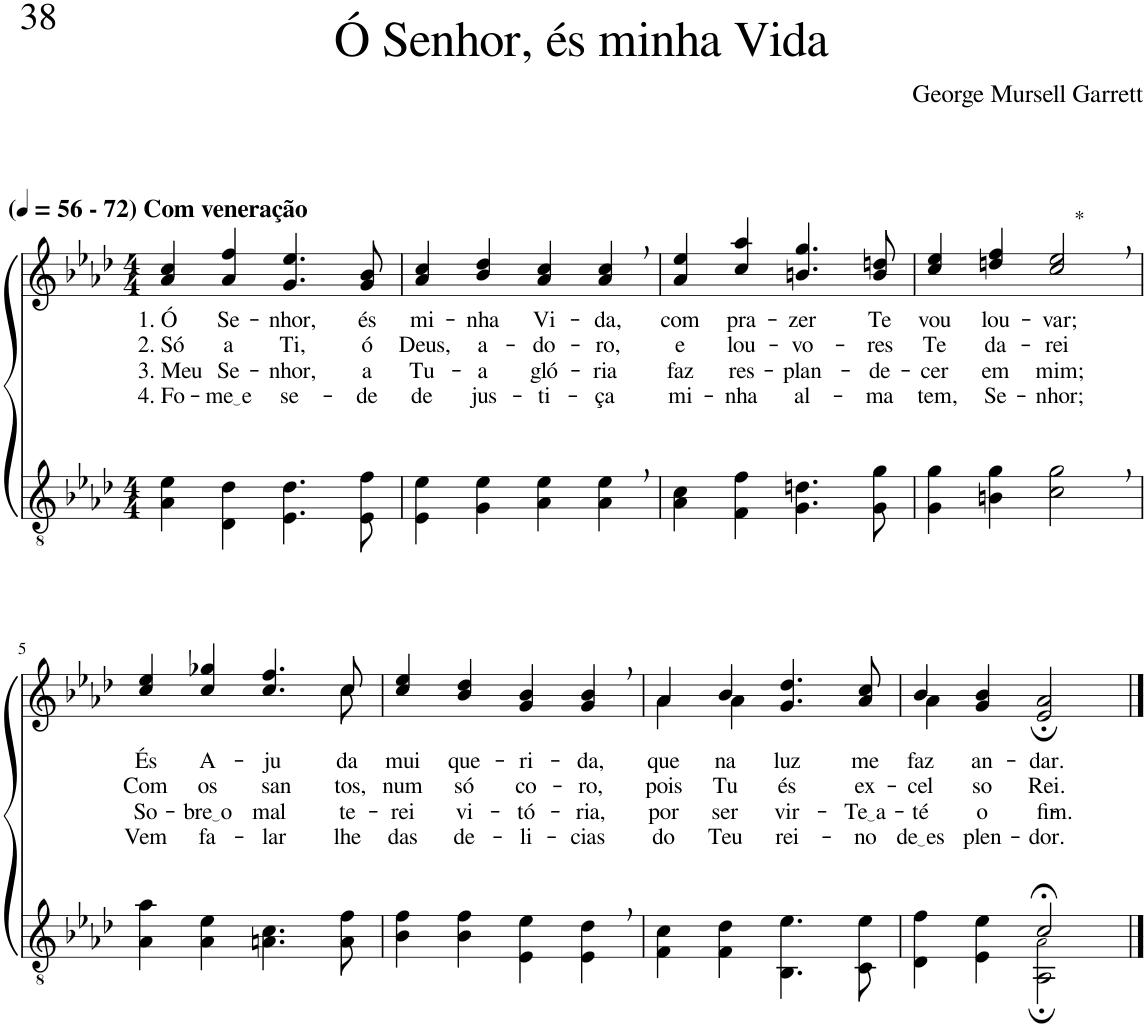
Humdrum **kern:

**kern	**kern	**text	**text	**text	**text
*part2	*part1	*part1	*part1	*part1	*part1
*staff2	*staff1	*staff1	*staff1	*staff1	*staff1
*I"Parte III e IV	*I"Parte I e II	*	*	*	*
*clefGv2	*clefG2	*	*	*	*
*Trd3c5	*Trd3c5	*	*	*	*
*k[b-e-a-d-]	*k[b-e-a-d-]	*	*	*	*
*M4/4	*M4/4	*	*	*	*
*MM56	*MM56	*	*	*	*
=1	=1	=1	=1	=1	=1
!	!LO:TX:a:B:t=(	!	!	!	!
!	!LO:TX:a:B:t=- 72) Com veneração	!	!	!	!
!	!	!LO:LY:b	!LO:LY:b	!LO:LY:b	!LO:LY:b
4A-\ 4e-\	4a-/ 4cc/	1. Ó	2. Só	3. Meu	4. Fo-
!	!	!LO:LY:b	!LO:LY:b	!LO:LY:b	!LO:LY:b
4D-\ 4d-\	4a-/ 4ff/	Se-	a	Se-	me e
!	!	!LO:LY:b	!LO:LY:b	!LO:LY:b	!LO:LY:b
4.E-\ 4.d-\	4.g/ 4.ee-/	-nhor,	Ti,	-nhor,	se-
!	!	!LO:LY:b	!LO:LY:b	!LO:LY:b	!LO:LY:b
8E-\ 8f\	8g/ 8b-/	és	ó	a	-de
=2	=2	=2	=2	=2	=2
!	!	!LO:LY:b	!LO:LY:b	!LO:LY:b	!LO:LY:b
4E-\ 4e-\	4a-/ 4cc/	mi-	Deus,	Tu-	de
!	!	!LO:LY:b	!LO:LY:b	!LO:LY:b	!LO:LY:b
4G\ 4e-\	4b-/ 4dd-/	-nha	a-	-a	jus-
!	!	!LO:LY:b	!LO:LY:b	!LO:LY:b	!LO:LY:b
4A-\ 4e-\	4a-/ 4cc/	Vi-	-do-	gló-	-ti-
!	!	!LO:LY:b	!LO:LY:b	!LO:LY:b	!LO:LY:b
4A-\, 4e-\,	4a-/, 4cc/,	-da,	-ro,	-ria	-ça
=3	=3	=3	=3	=3	=3
!	!	!LO:LY:b	!LO:LY:b	!LO:LY:b	!LO:LY:b
4A-\ 4c\	4a-/ 4ee-/	com	e	faz	mi-
!	!	!LO:LY:b	!LO:LY:b	!LO:LY:b	!LO:LY:b
4F\ 4f\	4cc/ 4aa-/	pra-	lou-	res-	-nha
!	!	!LO:LY:b	!LO:LY:b	!LO:LY:b	!LO:LY:b
4.G\ 4.dn\	4.bn/ 4.gg/	-zer	-vo-	-plan-	al-
!	!	!LO:LY:b	!LO:LY:b	!LO:LY:b	!LO:LY:b
8G\ 8g\	8b/ 8ddn/	Te	-res	-de-	-ma
=4	=4	=4	=4	=4	=4
!	!	!LO:LY:b	!LO:LY:b	!LO:LY:b	!LO:LY:b
4G\ 4g\	4cc/ 4ee-/	vou	Te	-cer	tem,
!	!	!LO:LY:b	!LO:LY:b	!LO:LY:b	!LO:LY:b
4Bn\ 4g\	4ddn/ 4ff/	lou-	da-	em	Se-
!	!LO:TX:a:t=*	!	!	!	!
!	!	!LO:LY:b	!LO:LY:b	!LO:LY:b	!LO:LY:b
2c\, 2g\,	2cc/, 2ee-/,	-var;	-rei	mim;	-nhor;
!!LO:LB:g=z
=5	=5	=5	=5	=5	=5
!	!	!LO:LY:b	!LO:LY:b	!LO:LY:b	!LO:LY:b
*	*^	*	*	*	*
4A-\ 4a-\	4cc/ 4ee-/	2..ryy	És	Com	So-	Vem
!	!	!	!LO:LY:b	!LO:LY:b	!LO:LY:b	!LO:LY:b
4A-\ 4e-\	4cc/ 4gg-X/	.	A-	os	bre o	fa-
!	!	!	!LO:LY:b	!LO:LY:b	!LO:LY:b	!LO:LY:b
4.An\ 4.c\	4.cc/ 4.ff/	.	-ju-	san-	mal	-lar-
!	!	!	!LO:LY:b	!LO:LY:b	!LO:LY:b	!LO:LY:b
8A\ 8f\	8cc/	8cc\	-da	-tos,	te-	-lhe
=6	=6	=6	=6	=6	=6	=6
!	!	!	!LO:LY:b	!LO:LY:b	!LO:LY:b	!LO:LY:b
*	*v	*v	*	*	*	*
4B-\ 4f\	4cc/ 4ee-/	mui	num	-rei	das
!	!	!LO:LY:b	!LO:LY:b	!LO:LY:b	!LO:LY:b
4B-\ 4f\	4b-/ 4dd-/	que-	só	vi-	de-
!	!	!LO:LY:b	!LO:LY:b	!LO:LY:b	!LO:LY:b
4E-\ 4e-\	4g/ 4b-/	-ri-	co-	-tó-	-li-
!	!	!LO:LY:b	!LO:LY:b	!LO:LY:b	!LO:LY:b
4E-\, 4d-\,	4g/, 4b-/,	-da,	-ro,	-ria,	-cias
=7	=7	=7	=7	=7	=7
*	*^	*	*	*	*
!	!	!	!LO:LY:b	!LO:LY:b	!LO:LY:b	!LO:LY:b
4F\ 4c\	4a-/	4a-\	que	pois	por	do
!	!	!	!LO:LY:b	!LO:LY:b	!LO:LY:b	!LO:LY:b
4F\ 4d-\	4b-/	4a-\	na	Tu	ser-	Teu
!	!	!	!LO:LY:b	!LO:LY:b	!LO:LY:b	!LO:LY:b
4.BB-\ 4.e-\	4.g/ 4.dd-/	2ryy	luz	és	-vir-	rei-
!	!	!	!LO:LY:b	!LO:LY:b	!LO:LY:b	!LO:LY:b
8C\ 8e-\	8a-/ 8cc/	.	me	ex-	Te a	-no
=8	=8	=8	=8	=8	=8	=8
*^	*	*	*	*	*	*
!	!	!	!	!LO:LY:b	!LO:LY:b	!LO:LY:b	!LO:LY:b
2ryy	4D-\ 4f\	4a-\	4b-/	faz	-cel-	-té	de es
!	!	!	!	!LO:LY:b	!LO:LY:b	!LO:LY:b	!LO:LY:b
.	4E-\ 4e-\	2.ryy	4g/ 4b-/	an-	-so	o	plen-
!	!	!	!	!LO:LY:b	!LO:LY:b	!LO:LY:b	!LO:LY:b
2c;</	2AA-\; 2A-!\;	.	2e-/; 2a-/;	-dar.	Rei.	fim.-	-dor.
*v	*v	*	*	*	*	*	*
*	*v	*v	*	*	*	*
==	==	==	==	==	==
*-	*-	*-	*-	*-	*-
